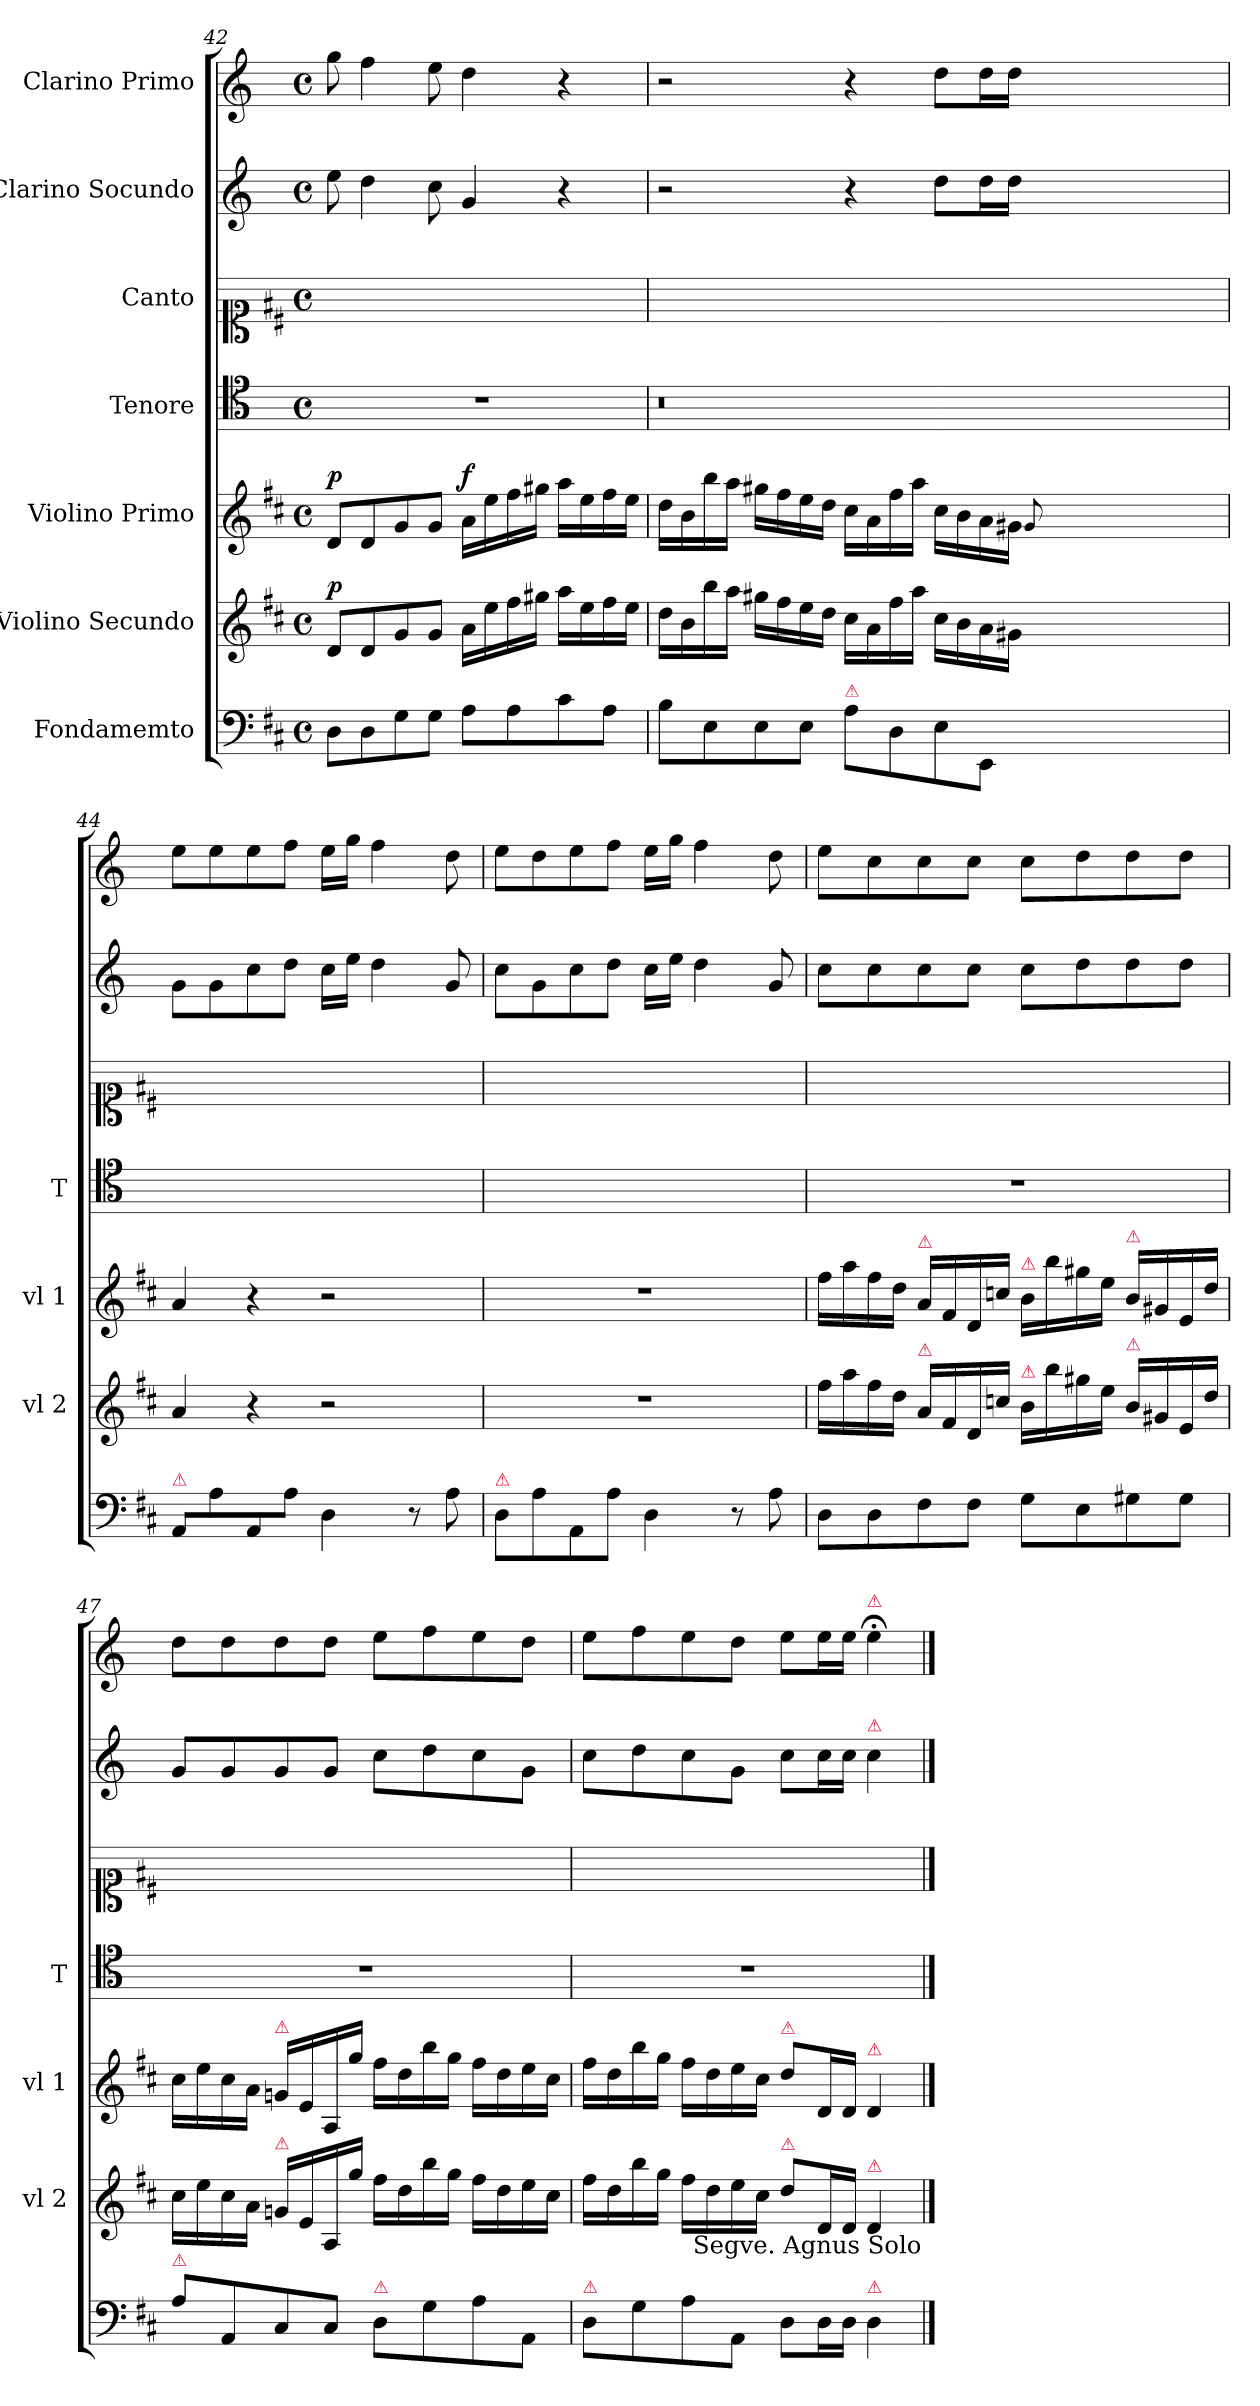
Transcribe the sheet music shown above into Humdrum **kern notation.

**kern	**kern	**dynam	**kern	**dynam	**kern	**kern	**kern	**kern
*part7	*part6	*part6	*part5	*part5	*part4	*part3	*part2	*part1
*staff7	*staff6	*staff6	*staff5	*staff5	*staff4	*staff3	*staff2	*staff1
*I"Fondamemto	*I"Violino Secundo	*	*I"Violino Primo	*	*I"Tenore	*I"Canto	*I"Clarino Socundo	*I"Clarino Primo
*	*I'vl 2	*	*I'vl 1	*	*I'T	*	*	*
*clefF4	*clefG2	*	*clefG2	*	*clefC4	*clefC1	*clefG2	*clefG2
*k[f#c#]	*k[f#c#]	*	*k[f#c#]	*	*	*k[f#c#]	*k[]	*k[]
*M4/4	*M4/4	*	*M4/4	*	*M4/4	*M4/4	*M4/4	*M4/4
*met(c)	*met(c)	*	*met(c)	*	*met(c)	*met(c)	*met(c)	*met(c)
=42	=42	=42	=42	=42	=42	=42	=42	=42
!	!	!LO:DY:a	!	!LO:DY:a	!	!	!	!
8D\L	8d/L	p	8d/L	p	1r	1ryy	8ee\	8gg\
8D\	8d/	.	8d/	.	.	.	4dd\	4ff\
8G\	8g/	.	8g/	.	.	.	.	.
8G\J	8g/J	.	8g/J	.	.	.	8cc\	8ee\
!	!	!	!	!LO:DY:a	!	!	!	!
8A\L	16a\LL	.	16a\LL	f	.	.	4g/	4dd\
.	16ee\	.	16ee\	.	.	.	.	.
8A\	16ff#\	.	16ff#\	.	.	.	.	.
.	16gg#X\JJ	.	16gg#X\JJ	.	.	.	.	.
8c#\	16aa\LL	.	16aa\LL	.	.	.	4r	4r
.	16ee\	.	16ee\	.	.	.	.	.
8A\J	16ff#\	.	16ff#\	.	.	.	.	.
.	16ee\JJ	.	16ee\JJ	.	.	.	.	.
=43	=43	=43	=43	=43	=43	=43	=43	=43
8B\L	16dd\LL	.	16dd\LL	.	0.r	1ryy	2r	2r
.	16b\	.	16b\	.	.	.	.	.
8E\	16bb\	.	16bb\	.	.	.	.	.
.	16aa\JJ	.	16aa\JJ	.	.	.	.	.
8E\	16gg#X\LL	.	16gg#X\LL	.	.	.	.	.
.	16ff#\	.	16ff#\	.	.	.	.	.
8E\J	16ee\	.	16ee\	.	.	.	.	.
.	16dd\JJ	.	16dd\JJ	.	.	.	.	.
!LO:TX:a:color=crimson:t=⚠	!	!	!	!	!	!	!	!
8A\L	16cc#\LL	.	16cc#\LL	.	.	.	4r	4r
.	16a\	.	16a\	.	.	.	.	.
8D\	16ff#\	.	16ff#\	.	.	.	.	.
.	16aa\JJ	.	16aa\JJ	.	.	.	.	.
8E\	16cc#\LL	.	16cc#\LL	.	.	.	8dd\L	8dd\L
.	16b\	.	16b\	.	.	.	.	.
8EE/J	16a\	.	16a\	.	.	.	16dd\L	16dd\L
.	16g#X\JJ	.	16g#X\JJ	.	.	.	16dd\JJ	16dd\JJ
.	.	.	8qqg#/	.	.	.	.	.
0ryy	0ryy	.	0ryy	.	.	0ryy	0ryy	0ryy
=44	=44	=44	=44	=44	=44	=44	=44	=44
!LO:TX:a:color=crimson:t=⚠	!	!	!	!	!	!	!	!
8AA/L	4a/	.	4a/	.	1ryy	1ryy	8g\L	8ee\L
8A\	.	.	.	.	.	.	8g\	8ee\
8AA/	4r	.	4r	.	.	.	8cc\	8ee\
8A\J	.	.	.	.	.	.	8dd\J	8ff\J
4D\	2r	.	2r	.	.	.	16cc\LL	16ee\LL
.	.	.	.	.	.	.	16ee\JJ	16gg\JJ
.	.	.	.	.	.	.	4dd\	4ff\
8r	.	.	.	.	.	.	.	.
8A\	.	.	.	.	.	.	8g/	8dd\
=45	=45	=45	=45	=45	=45	=45	=45	=45
!LO:TX:a:color=crimson:t=⚠	!	!	!	!	!	!	!	!
8D\L	1r	.	1r	.	1ryy	1ryy	8cc\L	8ee\L
8A\	.	.	.	.	.	.	8g\	8dd\
8AA/	.	.	.	.	.	.	8cc\	8ee\
8A\J	.	.	.	.	.	.	8dd\J	8ff\J
4D\	.	.	.	.	.	.	16cc\LL	16ee\LL
.	.	.	.	.	.	.	16ee\JJ	16gg\JJ
.	.	.	.	.	.	.	4dd\	4ff\
8r	.	.	.	.	.	.	.	.
8A\	.	.	.	.	.	.	8g/	8dd\
=46	=46	=46	=46	=46	=46	=46	=46	=46
8D\L	16ff#\LL	.	16ff#\LL	.	1r	1ryy	8cc\L	8ee\L
.	16aa\	.	16aa\	.	.	.	.	.
8D\	16ff#\	.	16ff#\	.	.	.	8cc\	8cc\
.	16dd\JJ	.	16dd\JJ	.	.	.	.	.
!	!	!	!LO:TX:a:color=crimson:t=⚠	!	!	!	!	!
!	!LO:TX:a:color=crimson:t=⚠	!	!	!	!	!	!	!
8F#\	16a/LL	.	16a/LL	.	.	.	8cc\	8cc\
.	16f#/	.	16f#/	.	.	.	.	.
8F#\J	16d/	.	16d/	.	.	.	8cc\J	8cc\J
.	16ccn\JJ	.	16ccn\JJ	.	.	.	.	.
!	!	!	!LO:TX:a:color=crimson:t=⚠	!	!	!	!	!
!	!LO:TX:a:color=crimson:t=⚠	!	!	!	!	!	!	!
8G\L	16b/LL	.	16b/LL	.	.	.	8cc\L	8cc\L
.	16bb\	.	16bb\	.	.	.	.	.
8E\	16gg#X\	.	16gg#X\	.	.	.	8dd\	8dd\
.	16ee\JJ	.	16ee\JJ	.	.	.	.	.
!	!	!	!LO:TX:a:color=crimson:t=⚠	!	!	!	!	!
!	!LO:TX:a:color=crimson:t=⚠	!	!	!	!	!	!	!
8G#X\	16b/LL	.	16b/LL	.	.	.	8dd\	8dd\
.	16g#X/	.	16g#X/	.	.	.	.	.
8G#\J	16e/	.	16e/	.	.	.	8dd\J	8dd\J
.	16dd\JJ	.	16dd\JJ	.	.	.	.	.
=47	=47	=47	=47	=47	=47	=47	=47	=47
!LO:TX:a:color=crimson:t=⚠	!	!	!	!	!	!	!	!
8A\L	16cc#\LL	.	16cc#\LL	.	1r	1ryy	8g/L	8dd\L
.	16ee\	.	16ee\	.	.	.	.	.
8AA/	16cc#\	.	16cc#\	.	.	.	8g/	8dd\
.	16a\JJ	.	16a\JJ	.	.	.	.	.
!	!	!	!LO:TX:a:color=crimson:t=⚠	!	!	!	!	!
!	!LO:TX:a:color=crimson:t=⚠	!	!	!	!	!	!	!
8C#/	16gn/LL	.	16gn/LL	.	.	.	8g/	8dd\
.	16e/	.	16e/	.	.	.	.	.
8C#/J	16A/	.	16A/	.	.	.	8g/J	8dd\J
.	16gg\JJ	.	16gg\JJ	.	.	.	.	.
!LO:TX:a:color=crimson:t=⚠	!	!	!	!	!	!	!	!
8D\L	16ff#\LL	.	16ff#\LL	.	.	.	8cc\L	8ee\L
.	16dd\	.	16dd\	.	.	.	.	.
8G\	16bb\	.	16bb\	.	.	.	8dd\	8ff\
.	16gg\JJ	.	16gg\JJ	.	.	.	.	.
8A\	16ff#\LL	.	16ff#\LL	.	.	.	8cc\	8ee\
.	16dd\	.	16dd\	.	.	.	.	.
8AA/J	16ee\	.	16ee\	.	.	.	8g\J	8dd\J
.	16cc#\JJ	.	16cc#\JJ	.	.	.	.	.
=48	=48	=48	=48	=48	=48	=48	=48	=48
!LO:TX:a:color=crimson:t=⚠	!	!	!	!	!	!	!	!
8D\L	16ff#\LL	.	16ff#\LL	.	1r	1ryy	8cc\L	8ee\L
.	16dd\	.	16dd\	.	.	.	.	.
8G\	16bb\	.	16bb\	.	.	.	8dd\	8ff\
.	16gg\JJ	.	16gg\JJ	.	.	.	.	.
8A\	16ff#\LL	.	16ff#\LL	.	.	.	8cc\	8ee\
.	16dd\	.	16dd\	.	.	.	.	.
8AA/J	16ee\	.	16ee\	.	.	.	8g\J	8dd\J
.	16cc#\JJ	.	16cc#\JJ	.	.	.	.	.
!	!	!	!LO:TX:a:color=crimson:t=⚠	!	!	!	!	!
!	!LO:TX:a:color=crimson:t=⚠	!	!	!	!	!	!	!
8D\L	8dd\L	.	8dd\L	.	.	.	8cc\L	8ee\L
16D\L	16d/L	.	16d/L	.	.	.	16cc\L	16ee\L
16D\JJ	16d/JJ	.	16d/JJ	.	.	.	16cc\JJ	16ee\JJ
!	!	!	!	!	!	!	!	!LO:TX:a:color=crimson:t=⚠
!	!	!	!	!	!	!	!LO:TX:a:color=crimson:t=⚠	!
!	!	!	!LO:TX:a:color=crimson:t=⚠	!	!	!	!	!
!	!LO:TX:a:color=crimson:t=⚠	!	!	!	!	!	!	!
!LO:TX:a:color=crimson:t=⚠	!	!	!	!	!	!	!	!
4D\	4d/	.	4d/	.	.	.	4cc\	4ee;<\
!	!LO:TX:b:t=Segve. Agnus Solo	!	!	!	!	!	!	!
==	==	==	==	==	==	==	==	==
*-	*-	*-	*-	*-	*-	*-	*-	*-
